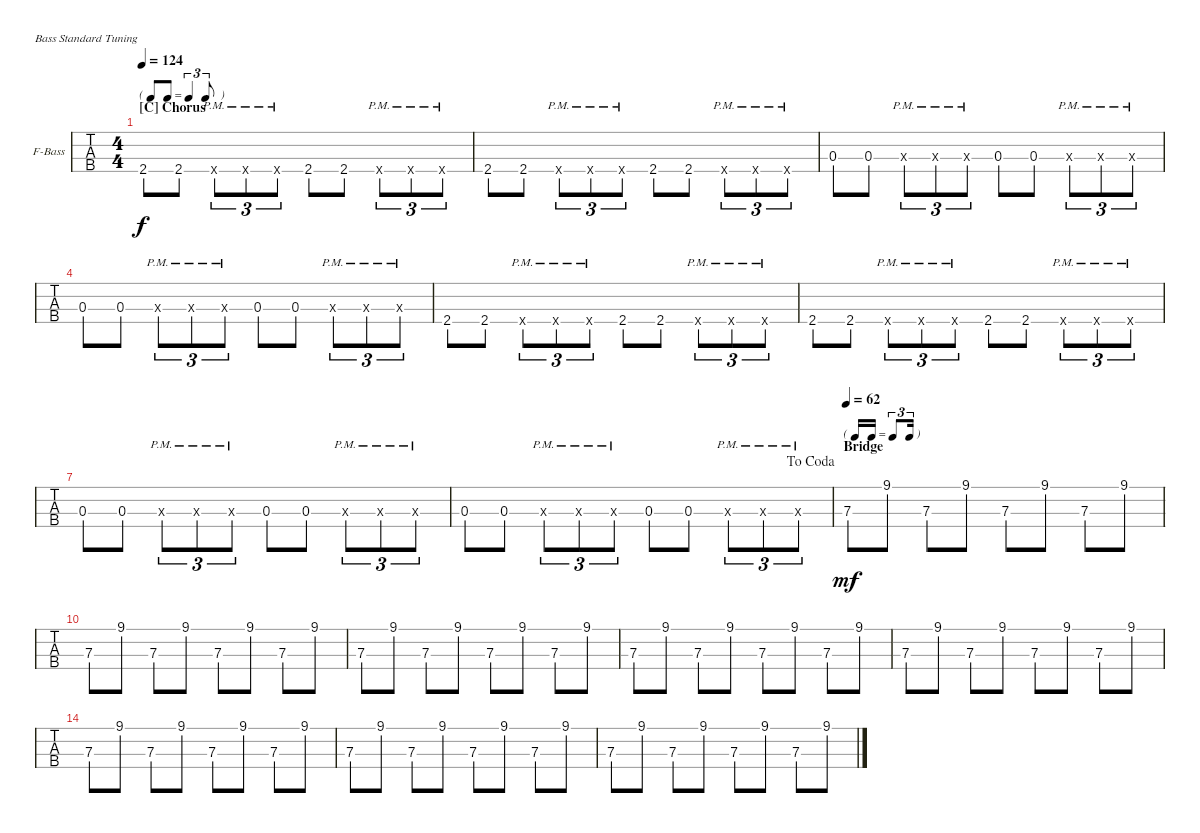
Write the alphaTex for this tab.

\bracketExtendMode nobrackets
\firstSystemTrackNameOrientation horizontal
\otherSystemsTrackNameOrientation horizontal
\defaultBarNumberDisplay FirstOfSystem
\track ("bass" "F-Bass") {instrument fretlessbass}
\staff {tabs}
\tuning (G2 D2 A1 E1)
\ts (4 4)
\tf triplet8th
\section ("C" "Chorus")
\tempo 124
\clef f4
\ks c
2.4.8{dy f} 2.4.8 2.4{pm x}.8{tu (3 2)} 2.4{pm x}.8{tu (3 2)} 2.4{pm x}.8{tu (3 2)} 2.4.8 2.4.8 2.4{pm x}.8{tu (3 2)} 2.4{pm x}.8{tu (3 2)} 2.4{pm x}.8{tu (3 2)} |
2.4.8 2.4.8 2.4{pm x}.8{tu (3 2)} 2.4{pm x}.8{tu (3 2)} 2.4{pm x}.8{tu (3 2)} 2.4.8 2.4.8 2.4{pm x}.8{tu (3 2)} 2.4{pm x}.8{tu (3 2)} 2.4{pm x}.8{tu (3 2)} |
0.3.8 0.3.8 0.3{pm x}.8{tu (3 2)} 0.3{pm x}.8{tu (3 2)} 0.3{pm x}.8{tu (3 2)} 0.3.8 0.3.8 0.3{pm x}.8{tu (3 2)} 0.3{pm x}.8{tu (3 2)} 0.3{pm x}.8{tu (3 2)} |
0.3.8 0.3.8 0.3{pm x}.8{tu (3 2)} 0.3{pm x}.8{tu (3 2)} 0.3{pm x}.8{tu (3 2)} 0.3.8 0.3.8 0.3{pm x}.8{tu (3 2)} 0.3{pm x}.8{tu (3 2)} 0.3{pm x}.8{tu (3 2)} |
2.4.8 2.4.8 2.4{pm x}.8{tu (3 2)} 2.4{pm x}.8{tu (3 2)} 2.4{pm x}.8{tu (3 2)} 2.4.8 2.4.8 2.4{pm x}.8{tu (3 2)} 2.4{pm x}.8{tu (3 2)} 2.4{pm x}.8{tu (3 2)} |
2.4.8 2.4.8 2.4{pm x}.8{tu (3 2)} 2.4{pm x}.8{tu (3 2)} 2.4{pm x}.8{tu (3 2)} 2.4.8 2.4.8 2.4{pm x}.8{tu (3 2)} 2.4{pm x}.8{tu (3 2)} 2.4{pm x}.8{tu (3 2)} |
0.3.8 0.3.8 0.3{pm x}.8{tu (3 2)} 0.3{pm x}.8{tu (3 2)} 0.3{pm x}.8{tu (3 2)} 0.3.8 0.3.8 0.3{pm x}.8{tu (3 2)} 0.3{pm x}.8{tu (3 2)} 0.3{pm x}.8{tu (3 2)} |
\jump dacoda
0.3.8 0.3.8 0.3{pm x}.8{tu (3 2)} 0.3{pm x}.8{tu (3 2)} 0.3{pm x}.8{tu (3 2)} 0.3.8 0.3.8 0.3{pm x}.8{tu (3 2)} 0.3{pm x}.8{tu (3 2)} 0.3{pm x}.8{tu (3 2)} |
\tf triplet16th
\section ("" "Bridge")
\tempo 62
7.3.8{dy mf} 9.1.8 7.3.8 9.1.8 7.3.8 9.1.8 7.3.8 9.1.8 |
7.3.8 9.1.8 7.3.8 9.1.8 7.3.8 9.1.8 7.3.8 9.1.8 |
7.3.8 9.1.8 7.3.8 9.1.8 7.3.8 9.1.8 7.3.8 9.1.8 |
7.3.8 9.1.8 7.3.8 9.1.8 7.3.8 9.1.8 7.3.8 9.1.8 |
7.3.8 9.1.8 7.3.8 9.1.8 7.3.8 9.1.8 7.3.8 9.1.8 |
7.3.8 9.1.8 7.3.8 9.1.8 7.3.8 9.1.8 7.3.8 9.1.8 |
7.3.8 9.1.8 7.3.8 9.1.8 7.3.8 9.1.8 7.3.8 9.1.8 |
7.3.8 9.1.8 7.3.8 9.1.8 7.3.8 9.1.8 7.3.8 9.1.8
